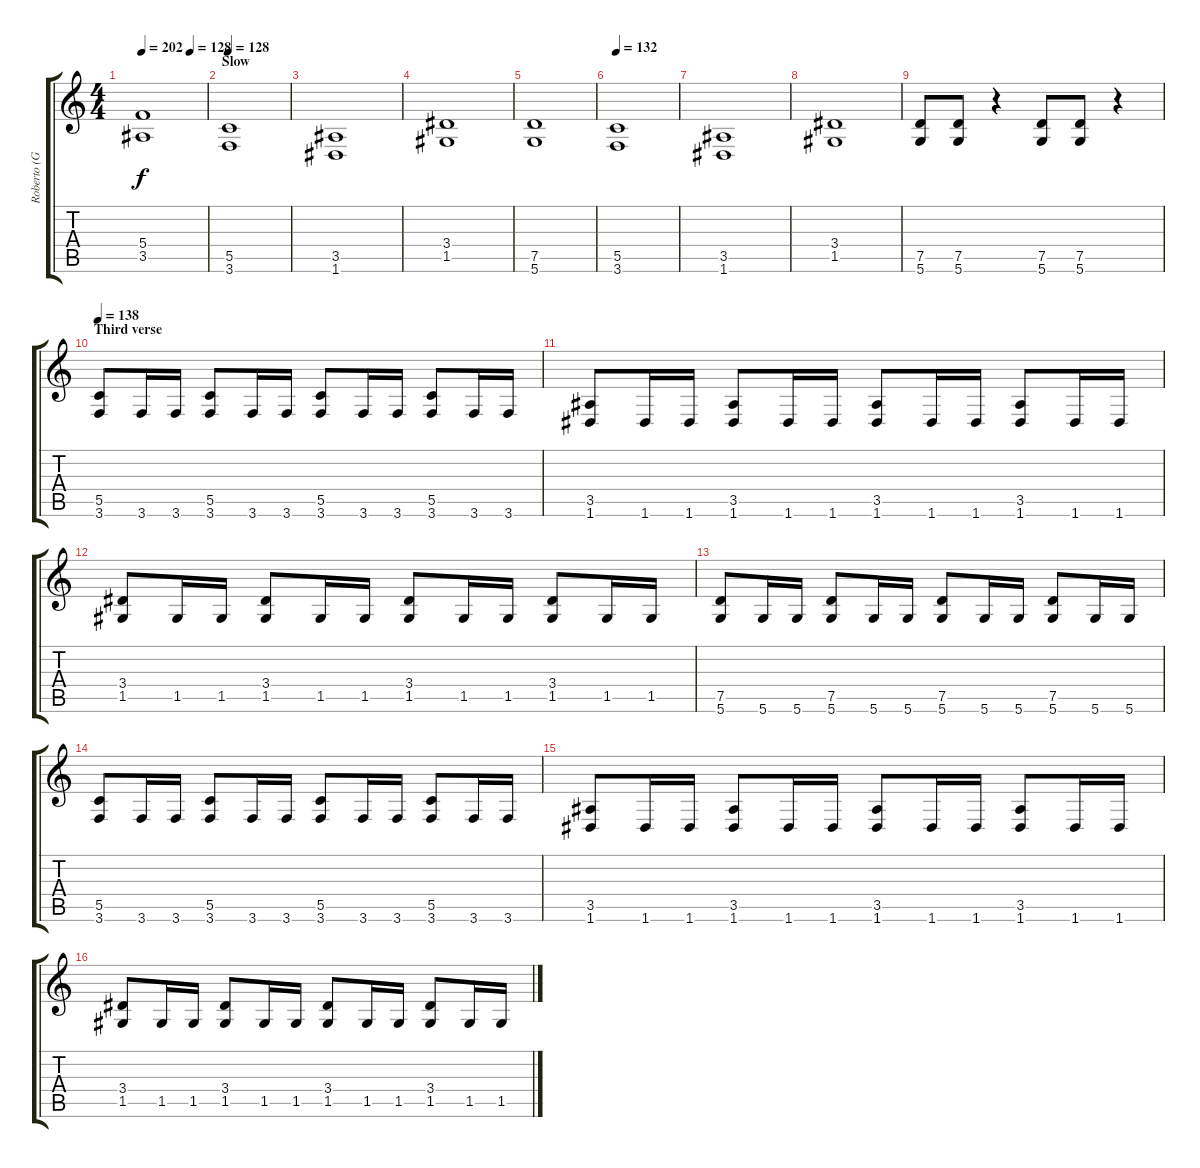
\track ("Roberto (Guitar)" "Roberto (G") {instrument overdrivenguitar}
\staff {score tabs}
\tuning (D4 A3 F3 C3 G2 D2) {hide}
\ts (4 4)
\tempo 202
\tempo (128 0.75)
\clef g2
\ks c
(5.4 3.5).1{dy f} |
\section ("" "Slow")
\tempo 128
(5.5 3.6).1 |
(3.5 1.6).1 |
(3.4 1.5).1 |
(7.5 5.6).1 |
\tempo 132
(5.5 3.6).1 |
(3.5 1.6).1 |
(3.4 1.5).1 |
(7.5 5.6).8 (7.5 5.6).8 r.4 (7.5 5.6).8 (7.5 5.6).8 r.4 |
\section ("" "Third verse")
\tempo 138
(5.5 3.6).8 3.6.16 3.6.16 (5.5 3.6).8 3.6.16 3.6.16 (5.5 3.6).8 3.6.16 3.6.16 (5.5 3.6).8 3.6.16 3.6.16 |
(3.5 1.6).8 1.6.16 1.6.16 (3.5 1.6).8 1.6.16 1.6.16 (3.5 1.6).8 1.6.16 1.6.16 (3.5 1.6).8 1.6.16 1.6.16 |
(3.4 1.5).8 1.5.16 1.5.16 (3.4 1.5).8 1.5.16 1.5.16 (3.4 1.5).8 1.5.16 1.5.16 (3.4 1.5).8 1.5.16 1.5.16 |
(7.5 5.6).8 5.6.16 5.6.16 (7.5 5.6).8 5.6.16 5.6.16 (7.5 5.6).8 5.6.16 5.6.16 (7.5 5.6).8 5.6.16 5.6.16 |
(5.5 3.6).8 3.6.16 3.6.16 (5.5 3.6).8 3.6.16 3.6.16 (5.5 3.6).8 3.6.16 3.6.16 (5.5 3.6).8 3.6.16 3.6.16 |
(3.5 1.6).8 1.6.16 1.6.16 (3.5 1.6).8 1.6.16 1.6.16 (3.5 1.6).8 1.6.16 1.6.16 (3.5 1.6).8 1.6.16 1.6.16 |
(3.4 1.5).8 1.5.16 1.5.16 (3.4 1.5).8 1.5.16 1.5.16 (3.4 1.5).8 1.5.16 1.5.16 (3.4 1.5).8 1.5.16 1.5.16
